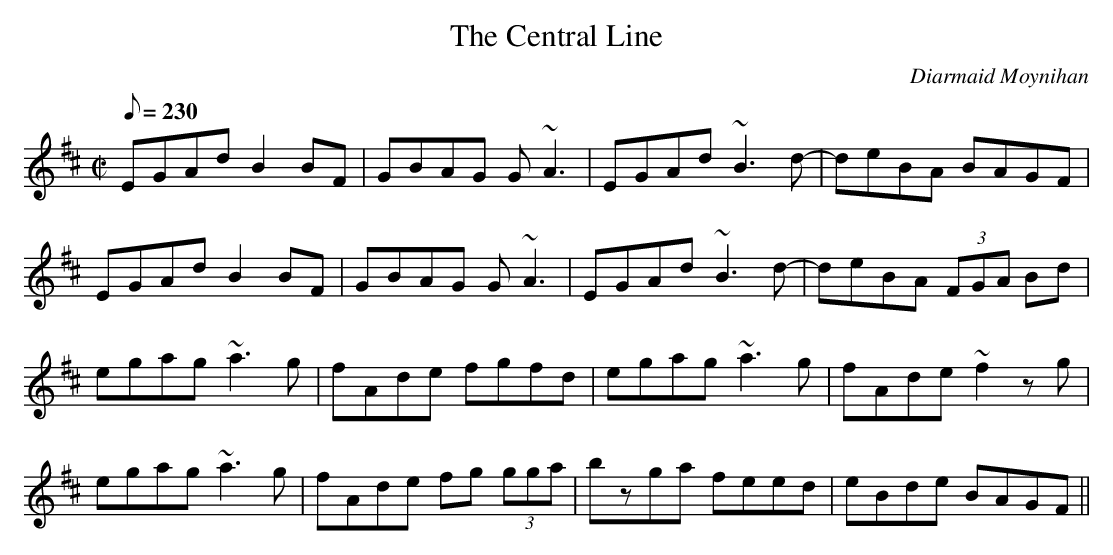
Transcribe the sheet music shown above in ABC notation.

X:1
T:Central Line, The
M:C|
L:1/8
Q:230
C:Diarmaid Moynihan
K:BMIN
EGAd B2BF|GBAG G~A3|EGAd ~B3d-|deBA BAGF|
!EGAd B2BF|GBAG G~A3|EGAd ~B3d-|deBA (3FGA Bd|
!egag ~a3g|fAde fgfd|egag ~a3g|fAde ~f2zg|
!egag ~a3g|fAde fg (3gga|bzga feed|eBde BAGF||
